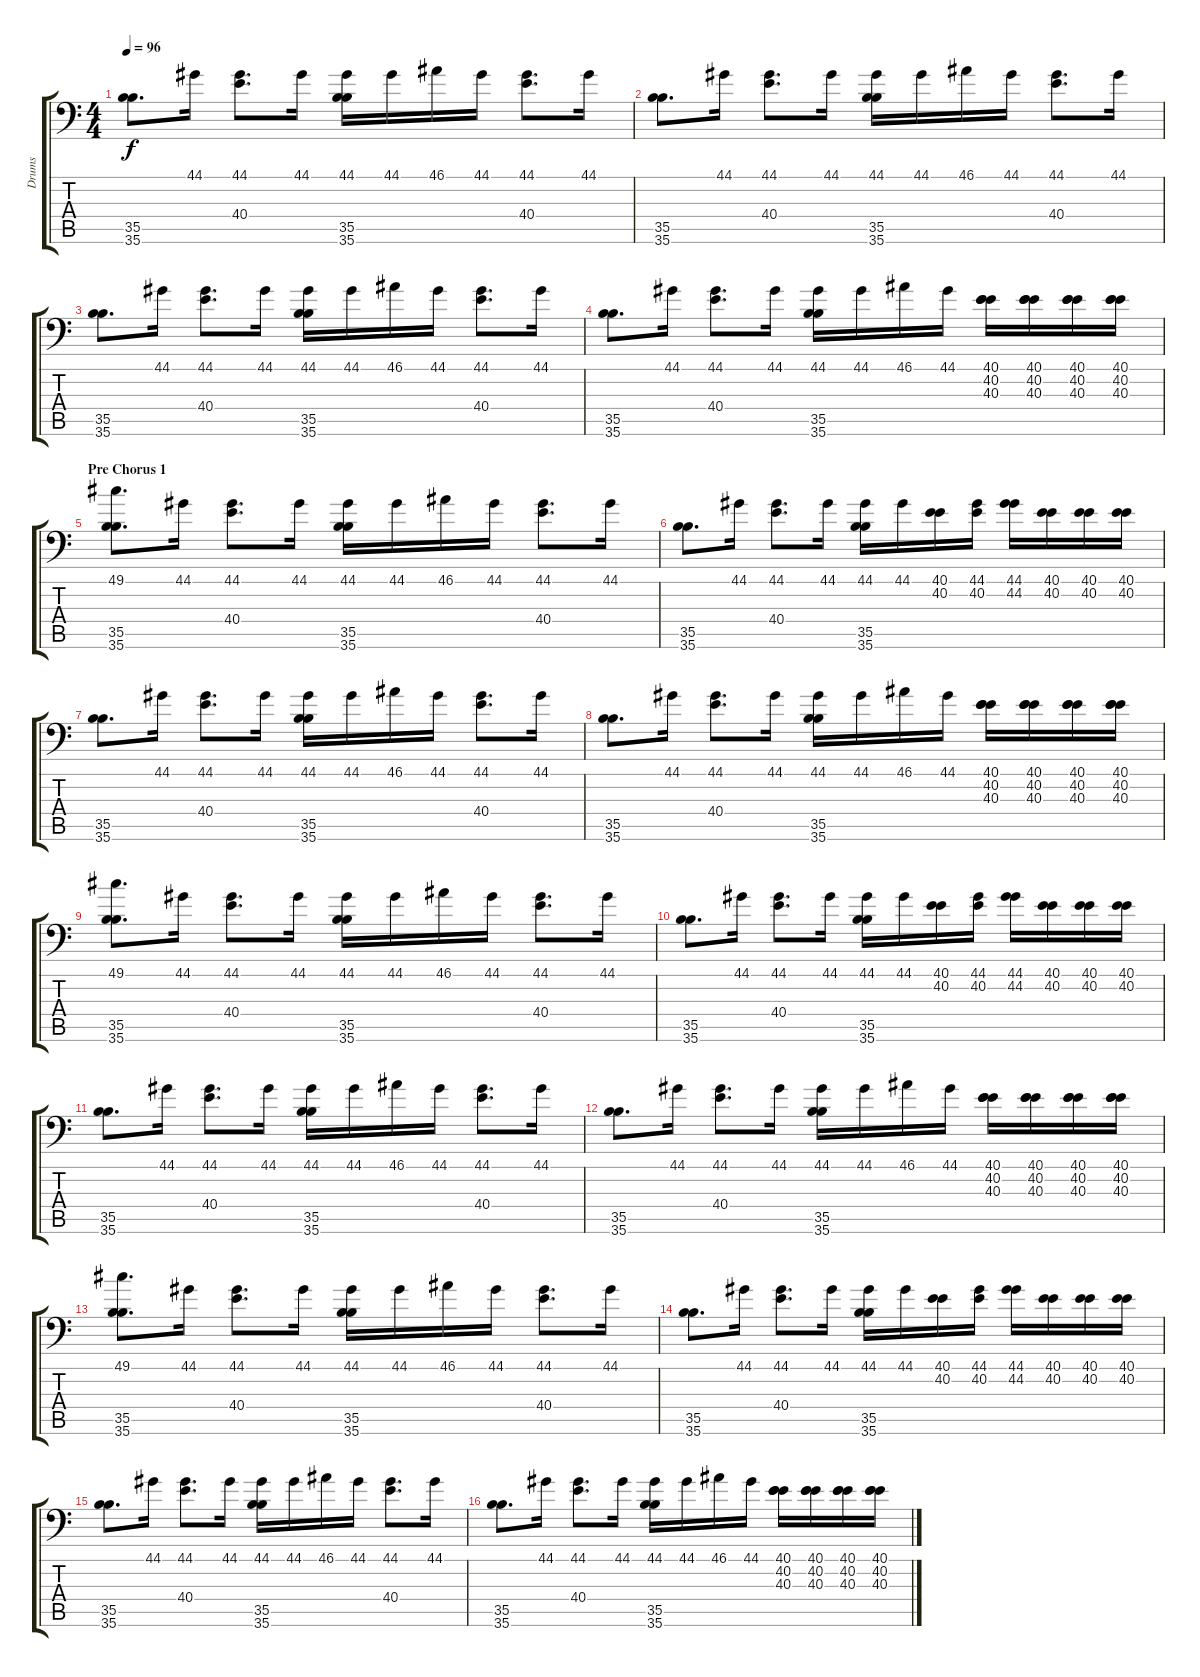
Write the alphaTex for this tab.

\track ("Drums" "Drums") {instrument acousticgrandpiano}
\staff {score tabs}
\tuning (C-1 C-1 C-1 C-1 C-1 C-1) {hide}
\ts (4 4)
\tempo 96
\clef f4
\ks c
(35.5 35.6).8{d dy f} 44.1.16 (44.1 40.4).8{d} 44.1.16 (44.1 35.5 35.6).16 44.1.16 46.1.16 44.1.16 (44.1 40.4).8{d} 44.1.16 |
(35.5 35.6).8{d} 44.1.16 (44.1 40.4).8{d} 44.1.16 (44.1 35.5 35.6).16 44.1.16 46.1.16 44.1.16 (44.1 40.4).8{d} 44.1.16 |
(35.5 35.6).8{d} 44.1.16 (44.1 40.4).8{d} 44.1.16 (44.1 35.5 35.6).16 44.1.16 46.1.16 44.1.16 (44.1 40.4).8{d} 44.1.16 |
(35.5 35.6).8{d} 44.1.16 (44.1 40.4).8{d} 44.1.16 (44.1 35.5 35.6).16 44.1.16 46.1.16 44.1.16 (40.1 40.2 40.3).16 (40.1 40.2 40.3).16 (40.1 40.2 40.3).16 (40.1 40.2 40.3).16 |
\section ("" "Pre Chorus 1")
(49.1 35.5 35.6).8{d} 44.1.16 (44.1 40.4).8{d} 44.1.16 (44.1 35.5 35.6).16 44.1.16 46.1.16 44.1.16 (44.1 40.4).8{d} 44.1.16 |
(35.5 35.6).8{d} 44.1.16 (44.1 40.4).8{d} 44.1.16 (44.1 35.5 35.6).16 44.1.16 (40.1 40.2).16 (44.1 40.2).16 (44.1 44.2).16 (40.1 40.2).16 (40.1 40.2).16 (40.1 40.2).16 |
(35.5 35.6).8{d} 44.1.16 (44.1 40.4).8{d} 44.1.16 (44.1 35.5 35.6).16 44.1.16 46.1.16 44.1.16 (44.1 40.4).8{d} 44.1.16 |
(35.5 35.6).8{d} 44.1.16 (44.1 40.4).8{d} 44.1.16 (44.1 35.5 35.6).16 44.1.16 46.1.16 44.1.16 (40.1 40.2 40.3).16 (40.1 40.2 40.3).16 (40.1 40.2 40.3).16 (40.1 40.2 40.3).16 |
(49.1 35.5 35.6).8{d} 44.1.16 (44.1 40.4).8{d} 44.1.16 (44.1 35.5 35.6).16 44.1.16 46.1.16 44.1.16 (44.1 40.4).8{d} 44.1.16 |
(35.5 35.6).8{d} 44.1.16 (44.1 40.4).8{d} 44.1.16 (44.1 35.5 35.6).16 44.1.16 (40.1 40.2).16 (44.1 40.2).16 (44.1 44.2).16 (40.1 40.2).16 (40.1 40.2).16 (40.1 40.2).16 |
(35.5 35.6).8{d} 44.1.16 (44.1 40.4).8{d} 44.1.16 (44.1 35.5 35.6).16 44.1.16 46.1.16 44.1.16 (44.1 40.4).8{d} 44.1.16 |
(35.5 35.6).8{d} 44.1.16 (44.1 40.4).8{d} 44.1.16 (44.1 35.5 35.6).16 44.1.16 46.1.16 44.1.16 (40.1 40.2 40.3).16 (40.1 40.2 40.3).16 (40.1 40.2 40.3).16 (40.1 40.2 40.3).16 |
(49.1 35.5 35.6).8{d} 44.1.16 (44.1 40.4).8{d} 44.1.16 (44.1 35.5 35.6).16 44.1.16 46.1.16 44.1.16 (44.1 40.4).8{d} 44.1.16 |
(35.5 35.6).8{d} 44.1.16 (44.1 40.4).8{d} 44.1.16 (44.1 35.5 35.6).16 44.1.16 (40.1 40.2).16 (44.1 40.2).16 (44.1 44.2).16 (40.1 40.2).16 (40.1 40.2).16 (40.1 40.2).16 |
(35.5 35.6).8{d} 44.1.16 (44.1 40.4).8{d} 44.1.16 (44.1 35.5 35.6).16 44.1.16 46.1.16 44.1.16 (44.1 40.4).8{d} 44.1.16 |
(35.5 35.6).8{d} 44.1.16 (44.1 40.4).8{d} 44.1.16 (44.1 35.5 35.6).16 44.1.16 46.1.16 44.1.16 (40.1 40.2 40.3).16 (40.1 40.2 40.3).16 (40.1 40.2 40.3).16 (40.1 40.2 40.3).16
